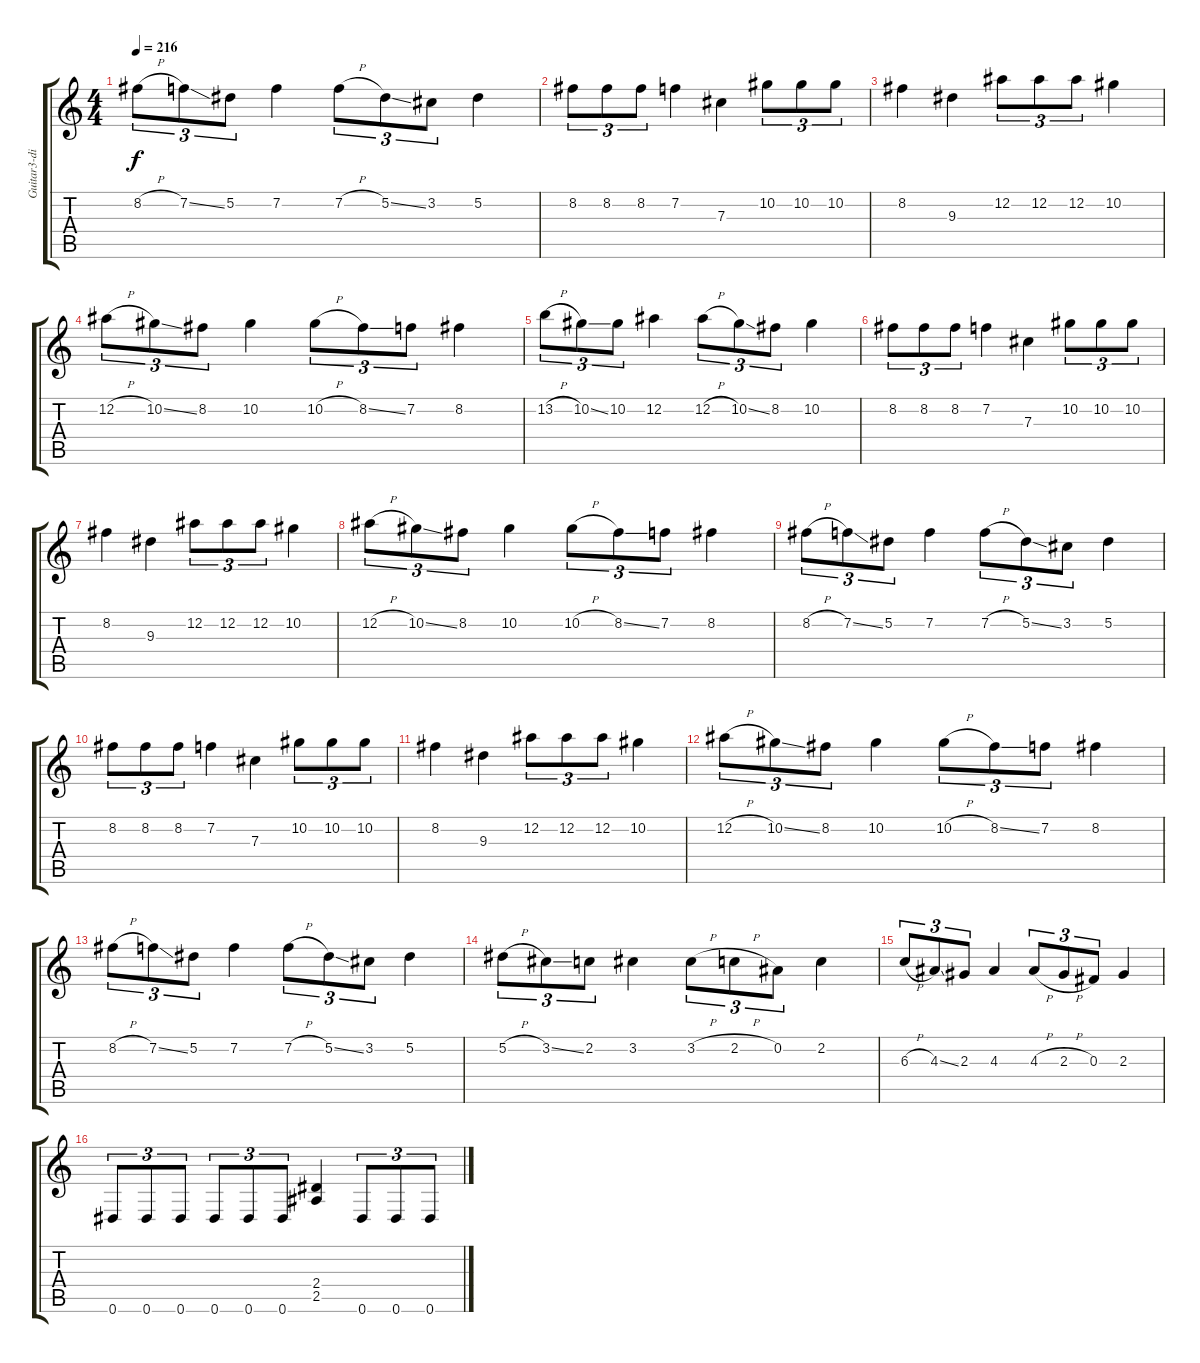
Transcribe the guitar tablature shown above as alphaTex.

\track ("Guitar3-dist" "Guitar3-di") {instrument distortionguitar}
\staff {score tabs}
\tuning (Eb4 Bb3 Gb3 Db3 Ab2 Eb2) {hide}
\ts (4 4)
\tempo 216
\clef g2
\ks c
8.2{h}.8{tu (3 2) dy f} 7.2{ss}.8{tu (3 2)} 5.2.8{tu (3 2)} 7.2.4 7.2{h}.8{tu (3 2)} 5.2{ss}.8{tu (3 2)} 3.2.8{tu (3 2)} 5.2.4 |
8.2.8{tu (3 2)} 8.2.8{tu (3 2)} 8.2.8{tu (3 2)} 7.2.4 7.3.4 10.2.8{tu (3 2)} 10.2.8{tu (3 2)} 10.2.8{tu (3 2)} |
8.2.4 9.3.4 12.2.8{tu (3 2)} 12.2.8{tu (3 2)} 12.2.8{tu (3 2)} 10.2.4 |
12.2{h}.8{tu (3 2)} 10.2{ss}.8{tu (3 2)} 8.2.8{tu (3 2)} 10.2.4 10.2{h}.8{tu (3 2)} 8.2{ss}.8{tu (3 2)} 7.2.8{tu (3 2)} 8.2.4 |
13.2{h}.8{tu (3 2)} 10.2{ss}.8{tu (3 2)} 10.2.8{tu (3 2)} 12.2.4 12.2{h}.8{tu (3 2)} 10.2{ss}.8{tu (3 2)} 8.2.8{tu (3 2)} 10.2.4 |
8.2.8{tu (3 2)} 8.2.8{tu (3 2)} 8.2.8{tu (3 2)} 7.2.4 7.3.4 10.2.8{tu (3 2)} 10.2.8{tu (3 2)} 10.2.8{tu (3 2)} |
8.2.4 9.3.4 12.2.8{tu (3 2)} 12.2.8{tu (3 2)} 12.2.8{tu (3 2)} 10.2.4 |
12.2{h}.8{tu (3 2)} 10.2{ss}.8{tu (3 2)} 8.2.8{tu (3 2)} 10.2.4 10.2{h}.8{tu (3 2)} 8.2{ss}.8{tu (3 2)} 7.2.8{tu (3 2)} 8.2.4 |
8.2{h}.8{tu (3 2)} 7.2{ss}.8{tu (3 2)} 5.2.8{tu (3 2)} 7.2.4 7.2{h}.8{tu (3 2)} 5.2{ss}.8{tu (3 2)} 3.2.8{tu (3 2)} 5.2.4 |
8.2.8{tu (3 2)} 8.2.8{tu (3 2)} 8.2.8{tu (3 2)} 7.2.4 7.3.4 10.2.8{tu (3 2)} 10.2.8{tu (3 2)} 10.2.8{tu (3 2)} |
8.2.4 9.3.4 12.2.8{tu (3 2)} 12.2.8{tu (3 2)} 12.2.8{tu (3 2)} 10.2.4 |
12.2{h}.8{tu (3 2)} 10.2{ss}.8{tu (3 2)} 8.2.8{tu (3 2)} 10.2.4 10.2{h}.8{tu (3 2)} 8.2{ss}.8{tu (3 2)} 7.2.8{tu (3 2)} 8.2.4 |
8.2{h}.8{tu (3 2)} 7.2{ss}.8{tu (3 2)} 5.2.8{tu (3 2)} 7.2.4 7.2{h}.8{tu (3 2)} 5.2{ss}.8{tu (3 2)} 3.2.8{tu (3 2)} 5.2.4 |
5.2{h}.8{tu (3 2)} 3.2{ss}.8{tu (3 2)} 2.2.8{tu (3 2)} 3.2.4 3.2{h}.8{tu (3 2)} 2.2{h}.8{tu (3 2)} 0.2.8{tu (3 2)} 2.2.4 |
6.3{h}.8{tu (3 2)} 4.3{ss}.8{tu (3 2)} 2.3.8{tu (3 2)} 4.3.4 4.3{h}.8{tu (3 2)} 2.3{h}.8{tu (3 2)} 0.3.8{tu (3 2)} 2.3.4 |
0.6.8{tu (3 2)} 0.6.8{tu (3 2)} 0.6.8{tu (3 2)} 0.6.8{tu (3 2)} 0.6.8{tu (3 2)} 0.6.8{tu (3 2)} (2.4 2.5).4 0.6.8{tu (3 2)} 0.6.8{tu (3 2)} 0.6.8{tu (3 2)}
